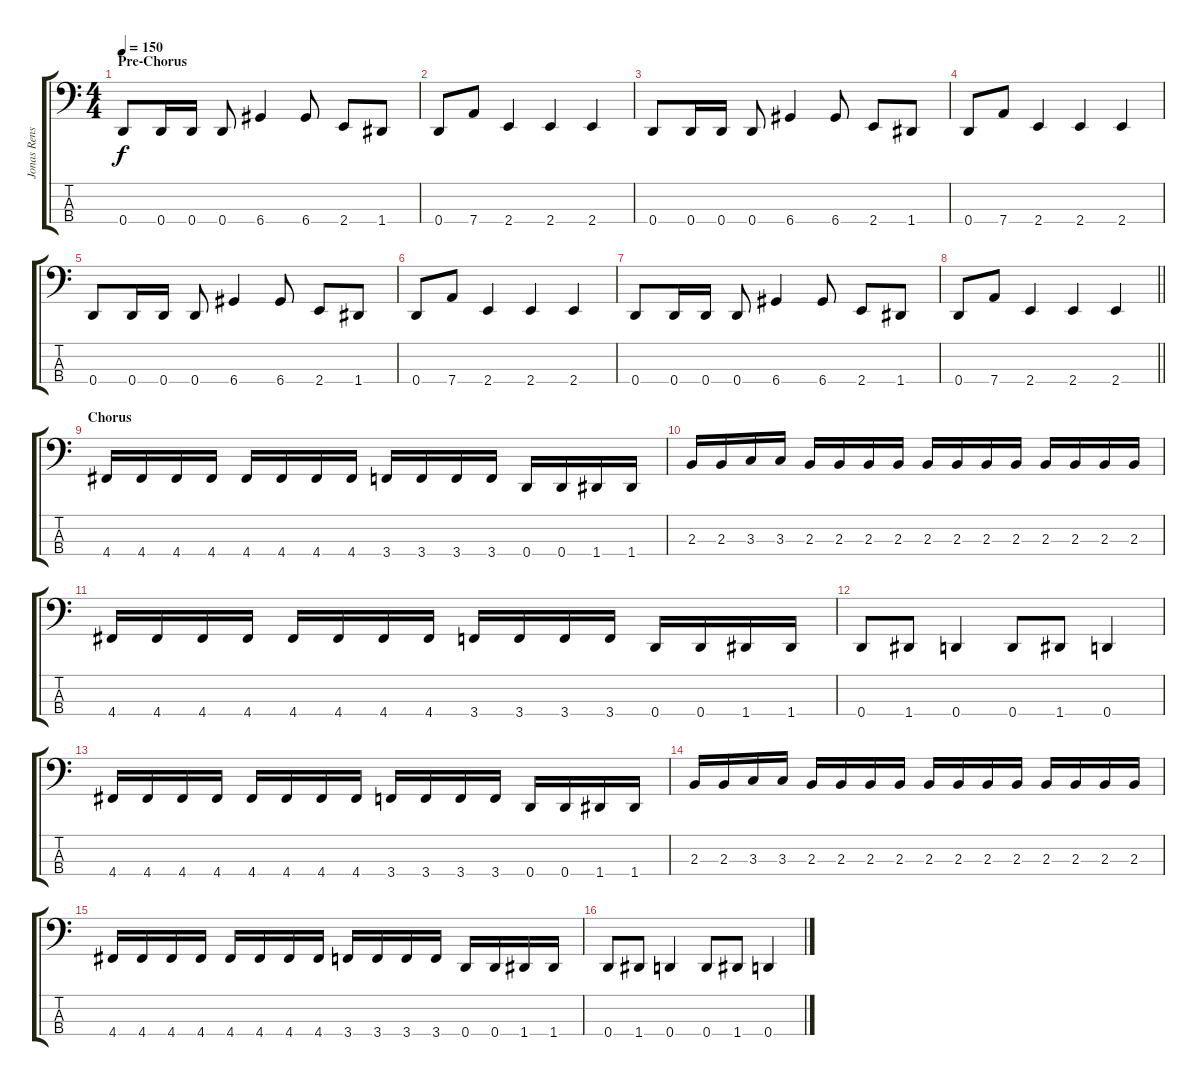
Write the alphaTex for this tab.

\track ("Jonas Renske" "Jonas Rens") {instrument electricbasspick}
\staff {score tabs}
\tuning (G2 D2 A1 D1) {hide}
\ts (4 4)
\section ("" "Pre-Chorus")
\tempo 150
\clef f4
\ks c
0.4.8{dy f} 0.4.16 0.4.16 0.4.8 6.4.4 6.4.8 2.4.8 1.4.8 |
0.4.8 7.4.8 2.4.4 2.4.4 2.4.4 |
0.4.8 0.4.16 0.4.16 0.4.8 6.4.4 6.4.8 2.4.8 1.4.8 |
0.4.8 7.4.8 2.4.4 2.4.4 2.4.4 |
0.4.8 0.4.16 0.4.16 0.4.8 6.4.4 6.4.8 2.4.8 1.4.8 |
0.4.8 7.4.8 2.4.4 2.4.4 2.4.4 |
0.4.8 0.4.16 0.4.16 0.4.8 6.4.4 6.4.8 2.4.8 1.4.8 |
\barLineRight lightlight
0.4.8 7.4.8 2.4.4 2.4.4 2.4.4 |
\section ("" "Chorus")
4.4.16 4.4.16 4.4.16 4.4.16 4.4.16 4.4.16 4.4.16 4.4.16 3.4.16 3.4.16 3.4.16 3.4.16 0.4.16 0.4.16 1.4.16 1.4.16 |
2.3.16 2.3.16 3.3.16 3.3.16 2.3.16 2.3.16 2.3.16 2.3.16 2.3.16 2.3.16 2.3.16 2.3.16 2.3.16 2.3.16 2.3.16 2.3.16 |
4.4.16 4.4.16 4.4.16 4.4.16 4.4.16 4.4.16 4.4.16 4.4.16 3.4.16 3.4.16 3.4.16 3.4.16 0.4.16 0.4.16 1.4.16 1.4.16 |
0.4.8 1.4.8 0.4.4 0.4.8 1.4.8 0.4.4 |
4.4.16 4.4.16 4.4.16 4.4.16 4.4.16 4.4.16 4.4.16 4.4.16 3.4.16 3.4.16 3.4.16 3.4.16 0.4.16 0.4.16 1.4.16 1.4.16 |
2.3.16 2.3.16 3.3.16 3.3.16 2.3.16 2.3.16 2.3.16 2.3.16 2.3.16 2.3.16 2.3.16 2.3.16 2.3.16 2.3.16 2.3.16 2.3.16 |
4.4.16 4.4.16 4.4.16 4.4.16 4.4.16 4.4.16 4.4.16 4.4.16 3.4.16 3.4.16 3.4.16 3.4.16 0.4.16 0.4.16 1.4.16 1.4.16 |
0.4.8 1.4.8 0.4.4 0.4.8 1.4.8 0.4.4
